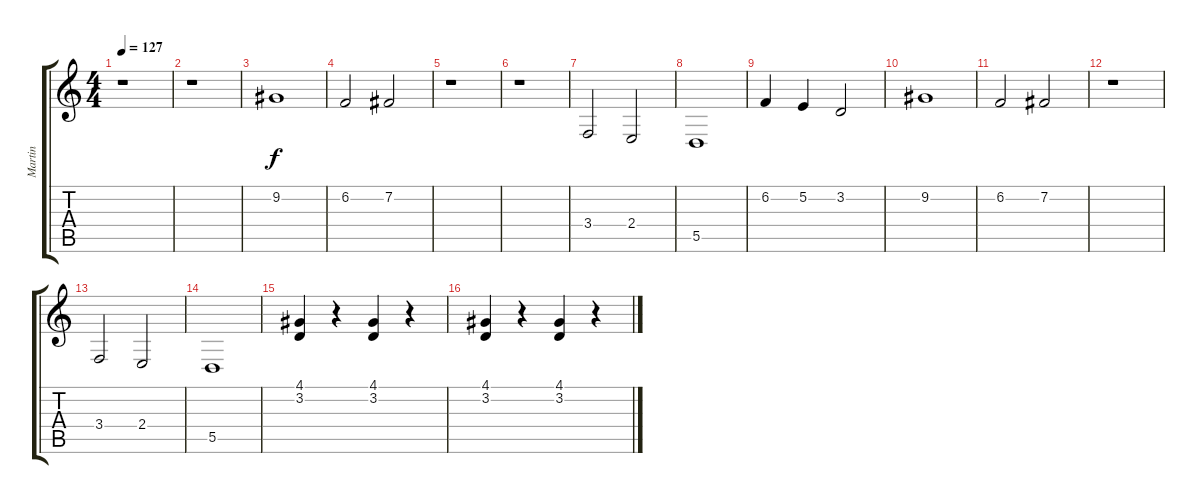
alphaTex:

\track ("Martin" "Martin") {instrument choiraahs}
\staff {score tabs}
\tuning (E4 B3 G3 D3 A2 D2) {hide}
\ts (4 4)
\tempo 127
\clef g2
\ks c
r.1{dy f volume 14} |
r.1 |
9.2.1 |
6.2.2 7.2.2 |
r.1 |
r.1 |
3.4.2 2.4.2 |
5.5.1 |
6.2.4{volume 11 instrument stringensemble1} 5.2.4 3.2.2 |
9.2.1{volume 14 instrument choiraahs} |
6.2.2 7.2.2 |
r.1 |
3.4.2 2.4.2 |
5.5.1 |
(4.1 3.2).4 r.4 (4.1 3.2).4 r.4 |
(4.1 3.2).4 r.4 (4.1 3.2).4 r.4
